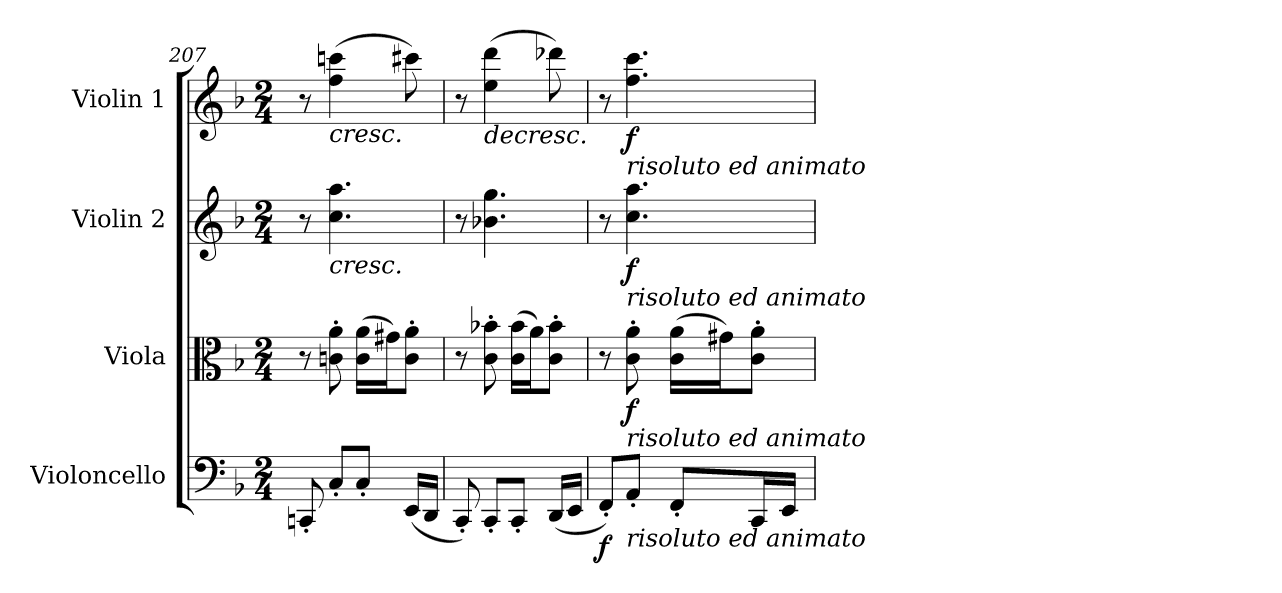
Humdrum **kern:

**kern	**dynam	**kern	**dynam	**kern	**dynam	**kern	**dynam
*part4	*part4	*part3	*part3	*part2	*part2	*part1	*part1
*staff4	*staff4	*staff3	*staff3	*staff2	*staff2	*staff1	*staff1
*I"Violoncello	*	*I"Viola	*	*I"Violin 2	*	*I"Violin 1	*
*I'Vc	*	*I'Vla	*	*I'Vln	*	*I'Vln	*
*clefF4	*	*clefC3	*	*clefG2	*	*clefG2	*
*k[b-]	*	*k[b-]	*	*k[b-]	*	*k[b-]	*
*M2/4	*	*M2/4	*	*M2/4	*	*M2/4	*
=207	=207	=207	=207	=207	=207	=207	=207
8CCn'/	.	8r	.	8r	.	8r	.
!	!	!	!	!	!LO:HP:b	!	!LO:HP:b
8C'/L	.	8cn\' 8a\'	.	4.cc\ 4.aa\	<	(4ff\ 4cccn\	<
8C'/J	.	(16c\ 16a\LL	.	.	.	.	.
.	.	16g#X\J)	.	.	.	.	.
(16EE/LL	.	8c\' 8a\'J	.	.	.	8ccc#X\)	.
16DD/JJ	.	.	.	.	.	.	.
=208	=208	=208	=208	=208	=208	=208	=208
8CC'/)	.	8r	.	8r	.	8r	.
!	!	!	!	!	!	!	!LO:HP:b
8CC'/L	.	8c\' 8b-X\'	.	4.b-X\ 4.gg\	.	(4ee\ 4ddd\	>
8CC'/J	.	(16c\ 16b-\LL	.	.	.	.	.
.	.	16a\J)	.	.	.	.	.
(16DD/LL	.	8c\' 8b-\'J	.	.	.	8ddd-X\)	.
16EE/JJ	.	.	.	.	.	.	.
.	.	.	.	.	.	.	[
=209	=209	=209	=209	=209	=209	=209	=209
*	*	*	*	*^	*	*	*
!	!LO:DY:b	!	!	!	!	!	!	!
8FF'/L)	f	8r	.	8r	8ryy	.	8r	.
!	!	!	!	!	!	!	!LO:TX:b:i:t=risoluto ed animato	!
!	!	!	!	!LO:TX:b:i:t=risoluto ed animato	!	!	!	!
!	!	!LO:TX:b:i:t=risoluto ed animato	!	!	!	!	!	!
!LO:TX:b:i:t=risoluto ed animato	!	!	!	!	!	!	!	!
!	!	!	!LO:DY:b	!	!	!LO:DY:b	!	!LO:DY:b
8AA'/J	.	8c\' 8a\'	f	4.cc\ 4.aa\	8ryy	f	4.ff\ 4.ccc\	f
8FF'/L	.	(16c\ 16a\LL	.	.	4ryy	.	.	.
.	.	16g#X\J)	.	.	.	.	.	.
16CC/L	.	8c\' 8a\'J	.	.	.	.	.	.
16EE/JJ	.	.	.	.	.	.	.	.
*	*	*	*	*v	*v	*	*	*
.	.	.	.	.	[	.	]
=	=	=	=	=	=	=	=
*-	*-	*-	*-	*-	*-	*-	*-
